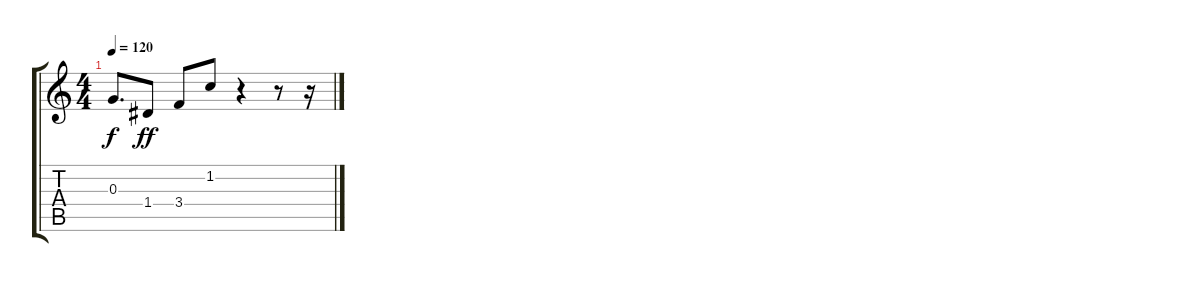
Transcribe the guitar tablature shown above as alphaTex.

\track "" {instrument distortionguitar}
\staff {score tabs}
\tuning (E4 B3 G3 D3 A2 E2) {hide}
\ts (4 4)
\tempo 120
\clef g2
\ks c
0.3{t}.8{d dy f} 1.4.8{dy ff} 3.4.8 1.2.8 r.4 r.8 r.16
